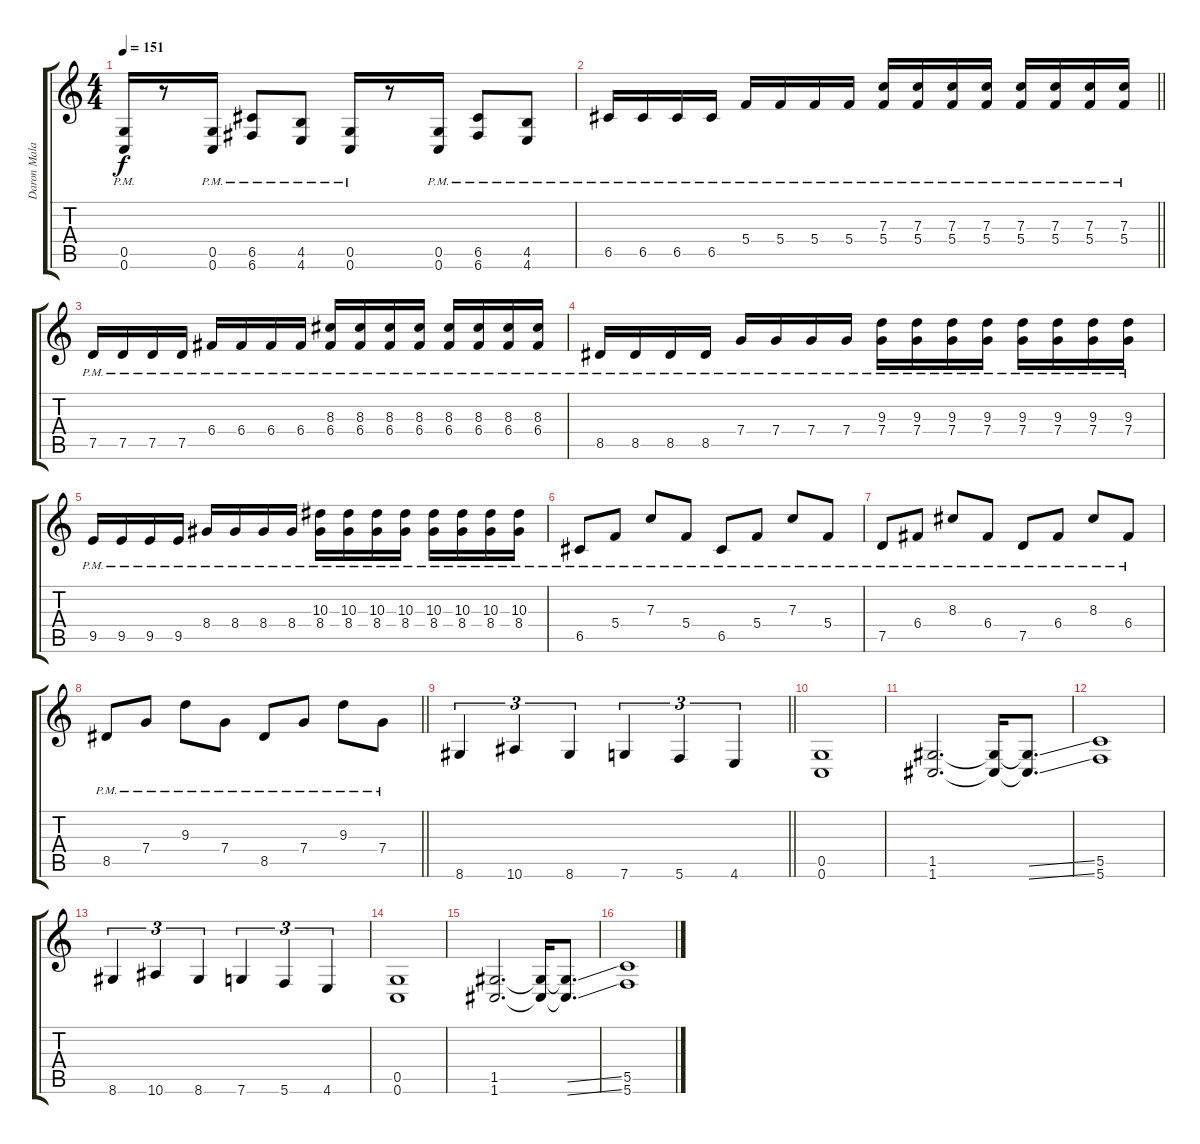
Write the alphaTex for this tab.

\track ("Daron Malakian" "Daron Mala") {instrument distortionguitar}
\staff {score tabs}
\tuning (D4 A3 F3 C3 G2 C2) {hide}
\ts (4 4)
\tempo 151
\clef g2
\ks c
(0.5{pm} 0.6{pm}).16{dy f} r.8 (0.5{pm} 0.6{pm}).16 (6.5{pm} 6.6{pm}).8 (4.5{pm} 4.6{pm}).8 (0.5{pm} 0.6{pm}).16 r.8 (0.5{pm} 0.6{pm}).16 (6.5{pm} 6.6{pm}).8 (4.5{pm} 4.6{pm}).8 |
\barLineRight lightlight
6.5{pm}.16 6.5{pm}.16 6.5{pm}.16 6.5{pm}.16 5.4{pm}.16 5.4{pm}.16 5.4{pm}.16 5.4{pm}.16 (7.3{pm} 5.4{pm}).16 (7.3{pm} 5.4{pm}).16 (7.3{pm} 5.4{pm}).16 (7.3{pm} 5.4{pm}).16 (7.3{pm} 5.4{pm}).16 (7.3{pm} 5.4{pm}).16 (7.3{pm} 5.4{pm}).16 (7.3{pm} 5.4{pm}).16 |
7.5{pm}.16 7.5{pm}.16 7.5{pm}.16 7.5{pm}.16 6.4{pm}.16 6.4{pm}.16 6.4{pm}.16 6.4{pm}.16 (8.3{pm} 6.4{pm}).16 (8.3{pm} 6.4{pm}).16 (8.3{pm} 6.4{pm}).16 (8.3{pm} 6.4{pm}).16 (8.3{pm} 6.4{pm}).16 (8.3{pm} 6.4{pm}).16 (8.3{pm} 6.4{pm}).16 (8.3{pm} 6.4{pm}).16 |
8.5{pm}.16 8.5{pm}.16 8.5{pm}.16 8.5{pm}.16 7.4{pm}.16 7.4{pm}.16 7.4{pm}.16 7.4{pm}.16 (9.3{pm} 7.4{pm}).16 (9.3{pm} 7.4{pm}).16 (9.3{pm} 7.4{pm}).16 (9.3{pm} 7.4{pm}).16 (9.3{pm} 7.4{pm}).16 (9.3{pm} 7.4{pm}).16 (9.3{pm} 7.4{pm}).16 (9.3{pm} 7.4{pm}).16 |
9.5{pm}.16 9.5{pm}.16 9.5{pm}.16 9.5{pm}.16 8.4{pm}.16 8.4{pm}.16 8.4{pm}.16 8.4{pm}.16 (10.3{pm} 8.4{pm}).16 (10.3{pm} 8.4{pm}).16 (10.3{pm} 8.4{pm}).16 (10.3{pm} 8.4{pm}).16 (10.3{pm} 8.4{pm}).16 (10.3{pm} 8.4{pm}).16 (10.3{pm} 8.4{pm}).16 (10.3{pm} 8.4{pm}).16 |
6.5{pm}.8 5.4{pm}.8 7.3{pm}.8 5.4{pm}.8 6.5{pm}.8 5.4{pm}.8 7.3{pm}.8 5.4{pm}.8 |
7.5{pm}.8 6.4{pm}.8 8.3{pm}.8 6.4{pm}.8 7.5{pm}.8 6.4{pm}.8 8.3{pm}.8 6.4{pm}.8 |
\barLineRight lightlight
8.5{pm}.8 7.4{pm}.8 9.3{pm}.8 7.4{pm}.8 8.5{pm}.8 7.4{pm}.8 9.3{pm}.8 7.4{pm}.8 |
\barLineRight lightlight
8.6.4{tu (3 2)} 10.6.4{tu (3 2)} 8.6.4{tu (3 2)} 7.6.4{tu (3 2)} 5.6.4{tu (3 2)} 4.6.4{tu (3 2)} |
(0.5 0.6).1 |
(1.5 1.6).2{d} (1.5{t} 1.6{t}).16 (1.5{ss t} 1.6{ss t}).8{d} |
(5.5 5.6).1 |
8.6.4{tu (3 2)} 10.6.4{tu (3 2)} 8.6.4{tu (3 2)} 7.6.4{tu (3 2)} 5.6.4{tu (3 2)} 4.6.4{tu (3 2)} |
(0.5 0.6).1 |
(1.5 1.6).2{d} (1.5{t} 1.6{t}).16 (1.5{ss t} 1.6{ss t}).8{d} |
(5.5 5.6).1
